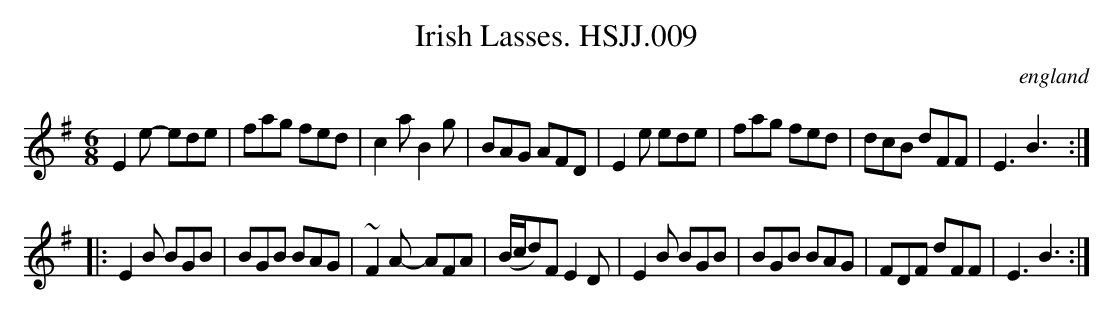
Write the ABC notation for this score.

X:1
T:Irish Lasses. HSJJ.009
O:england
M:6/8
L:1/8
K:G
E2e- ede|fag fed|c2aB2g|BAG AFD|E2e ede|fag fed|dcB dFF|E3B3:|
|:E2B BGB|BGB BAG|~F2A- AFA|(B/c/d)FE2D|E2B BGB|BGB BAG|FDF dFF|E3B3:|]
